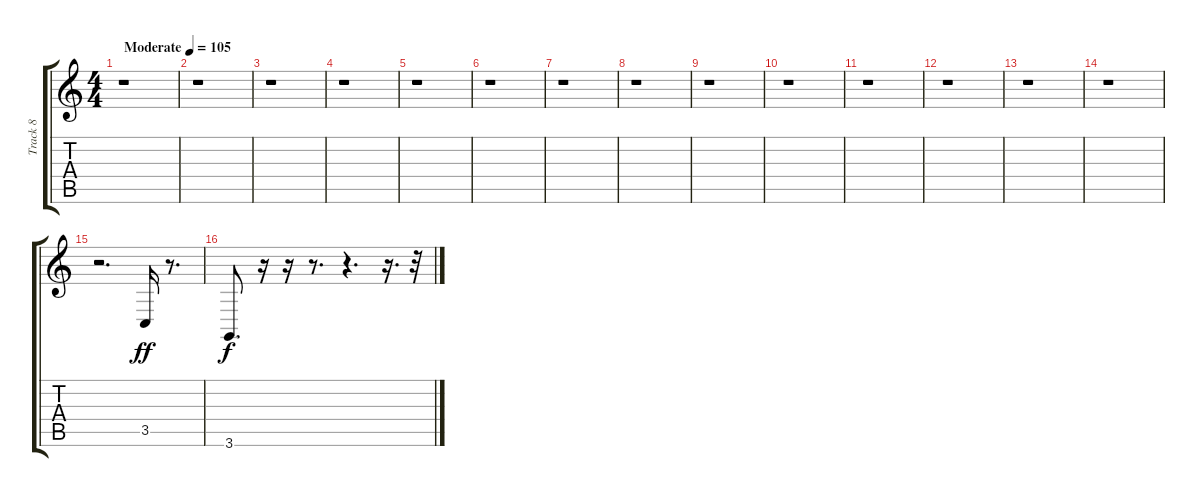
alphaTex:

\track ("Track 8" "Track 8") {instrument tuba}
\staff {score tabs}
\tuning (E4 B3 G3 D3 A2 E2) {hide}
\ts (4 4)
\tempo (105 "Moderate")
\clef g2
\ks c
r.1{dy ff instrument tuba} |
r.1 |
r.1 |
r.1 |
r.1 |
r.1 |
r.1 |
r.1 |
r.1 |
r.1 |
r.1 |
r.1 |
r.1 |
r.1 |
r.2{d} 3.5.16 r.8{d} |
3.6.8{d dy f} r.16 r.16 r.8{d} r.4{d} r.16{d} r.32
